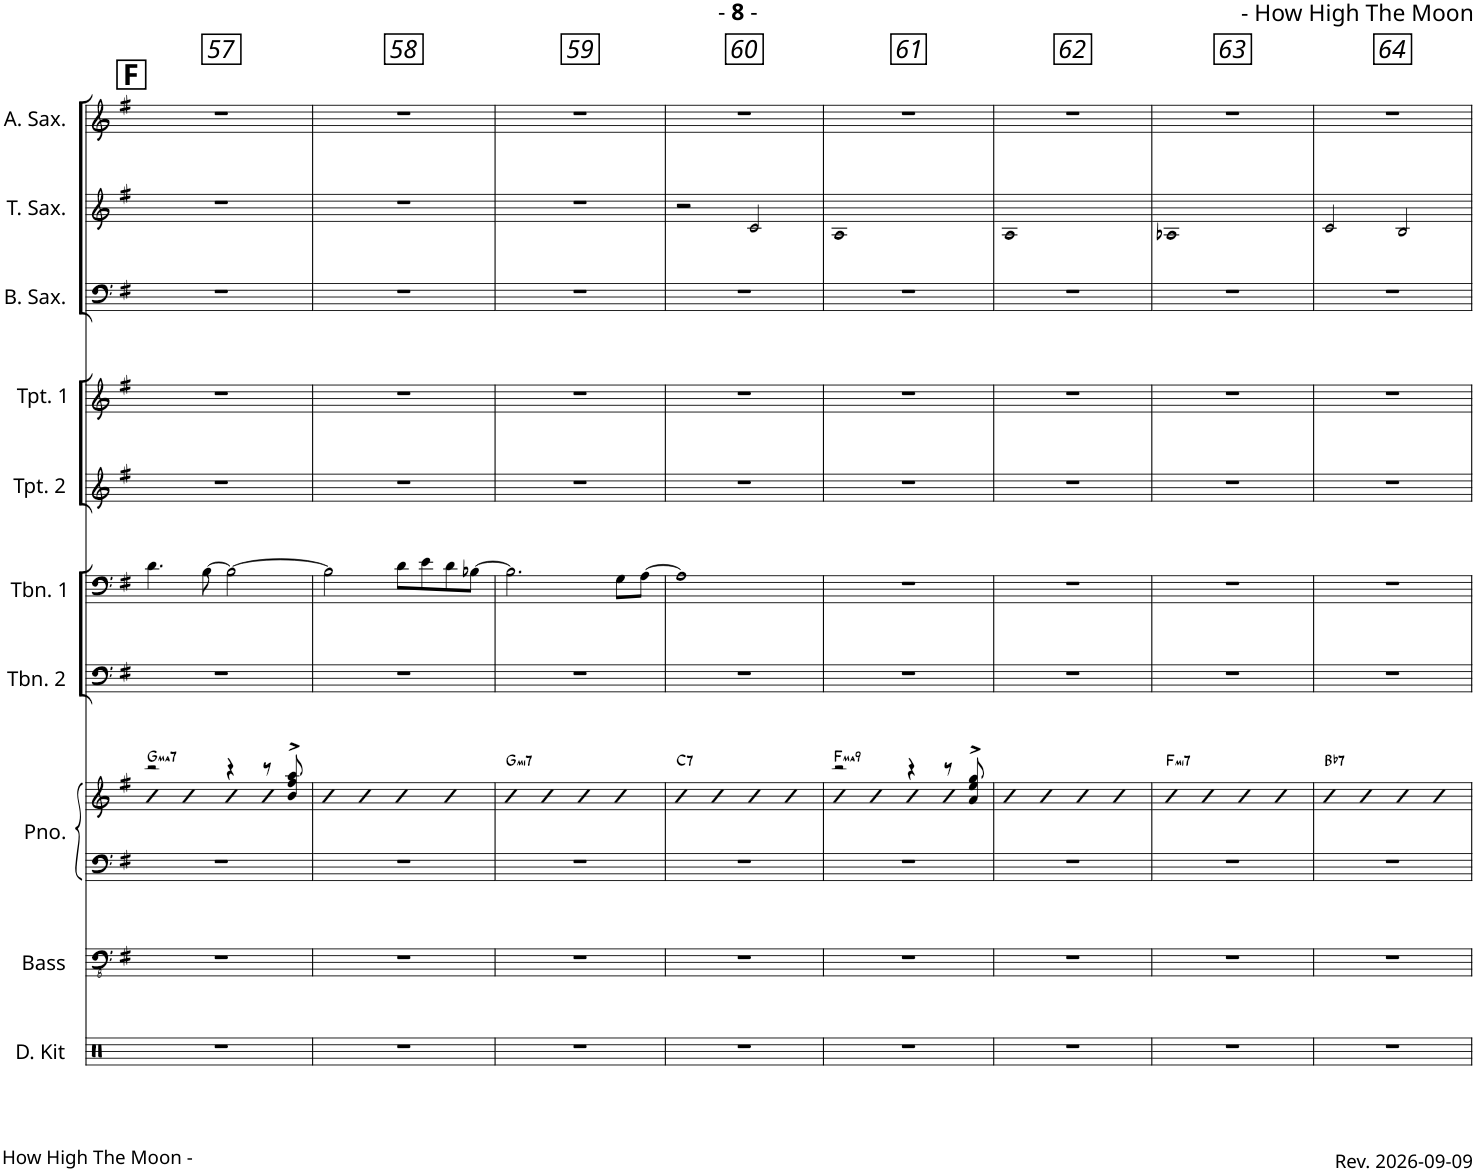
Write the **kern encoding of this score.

**kern	**kern	**kern	**kern	**harte	**kern	**kern	**kern	**kern	**kern	**kern	**kern
*part10	*part9	*part8	*part8	*part8	*part7	*part6	*part5	*part4	*part3	*part2	*part1
*staff11	*staff10	*staff9	*staff8	*	*staff7	*staff6	*staff5	*staff4	*staff3	*staff2	*staff1
*I"Drum Kit	*I"Acoustic Bass	*I"Piano	*	*	*I"Trombone 2	*I"Trombone 1	*I"Trumpet 2	*I"Trumpet 1	*I"Baritone Sax	*I"Tenor Sax	*I"Alto Sax
*I'D. Kit	*I'Bass	*I'Pno.	*	*	*I'Tbn. 2	*I'Tbn. 1	*I'Tpt. 2	*I'Tpt. 1	*I'B. Sax.	*I'T. Sax.	*I'A. Sax.
!!LO:PB:g=z
*clefX	*clefFv4	*clefF4	*clefG2	*	*clefF4	*clefF4	*clefG2	*clefG2	*clefF4	*clefG2	*clefG2
*	*	*	*	*	*	*	*Trd1c2	*Trd1c2	*Trd12c21	*Trd8c14	*Trd5c9
*k[]	*k[f#]	*k[f#]	*k[f#]	*	*k[f#]	*k[f#]	*k[f#]	*k[f#]	*k[f#]	*k[f#]	*k[f#]
*M4/4	*M4/4	*M4/4	*M4/4	*	*M4/4	*M4/4	*M4/4	*M4/4	*M4/4	*M4/4	*M4/4
!!LO:REH:place=s1:a:B:cj:fs=14:t=F
=57	=57	=57	=57	=57	=57	=57	=57	=57	=57	=57	=57
*	*	*	*^	*	*	*	*	*	*	*	*
!	!	!	!	!	!LO:H:kt=ma7	!	!	!	!	!	!	!
1r	1r	1r	2r	4b	G:maj7	1r	4.d\	1r	1r	1r	1r	1r
.	.	.	.	4b	.	.	.	.	.	.	.	.
.	.	.	.	.	.	.	[8B\	.	.	.	.	.
.	.	.	4r	4b	.	.	2B\_	.	.	.	.	.
.	.	.	8r	4b	.	.	.	.	.	.	.	.
.	.	.	8b/^ 8ff#/^ 8aa/^	.	.	.	.	.	.	.	.	.
*	*	*	*v	*v	*	*	*	*	*	*	*	*
=58	=58	=58	=58	=58	=58	=58	=58	=58	=58	=58	=58
1r	1r	1r	4b	.	1r	2B\]	1r	1r	1r	1r	1r
.	.	.	4b	.	.	.	.	.	.	.	.
.	.	.	4b	.	.	8d\L	.	.	.	.	.
.	.	.	.	.	.	8e\	.	.	.	.	.
.	.	.	4b	.	.	8d\	.	.	.	.	.
.	.	.	.	.	.	[8B-X\J	.	.	.	.	.
=59	=59	=59	=59	=59	=59	=59	=59	=59	=59	=59	=59
!	!	!	!	!LO:H:kt=mi7	!	!	!	!	!	!	!
1r	1r	1r	4b	G:min7	1r	2.B-\]	1r	1r	1r	1r	1r
.	.	.	4b	.	.	.	.	.	.	.	.
.	.	.	4b	.	.	.	.	.	.	.	.
.	.	.	4b	.	.	8G\L	.	.	.	.	.
.	.	.	.	.	.	[8A\J	.	.	.	.	.
=60	=60	=60	=60	=60	=60	=60	=60	=60	=60	=60	=60
!	!	!	!	!LO:H:kt=7	!	!	!	!	!	!	!
1r	1r	1r	4b	C:7	1r	1A]	1r	1r	1r	2r	1r
.	.	.	4b	.	.	.	.	.	.	.	.
.	.	.	4b	.	.	.	.	.	.	2c/	.
.	.	.	4b	.	.	.	.	.	.	.	.
=61	=61	=61	=61	=61	=61	=61	=61	=61	=61	=61	=61
*	*	*	*^	*	*	*	*	*	*	*	*
!	!	!	!	!	!LO:H:kt=ma9	!	!	!	!	!	!	!
1r	1r	1r	2r	4b	F:maj9	1r	1r	1r	1r	1r	1A	1r
.	.	.	.	4b	.	.	.	.	.	.	.	.
.	.	.	4r	4b	.	.	.	.	.	.	.	.
.	.	.	8r	4b	.	.	.	.	.	.	.	.
.	.	.	8a/^ 8ee/^ 8gg/^	.	.	.	.	.	.	.	.	.
*	*	*	*v	*v	*	*	*	*	*	*	*	*
=62	=62	=62	=62	=62	=62	=62	=62	=62	=62	=62	=62
1r	1r	1r	4b	.	1r	1r	1r	1r	1r	1A	1r
.	.	.	4b	.	.	.	.	.	.	.	.
.	.	.	4b	.	.	.	.	.	.	.	.
.	.	.	4b	.	.	.	.	.	.	.	.
=63	=63	=63	=63	=63	=63	=63	=63	=63	=63	=63	=63
!	!	!	!	!LO:H:kt=mi7	!	!	!	!	!	!	!
1r	1r	1r	4b	F:min7	1r	1r	1r	1r	1r	1A-X	1r
.	.	.	4b	.	.	.	.	.	.	.	.
.	.	.	4b	.	.	.	.	.	.	.	.
.	.	.	4b	.	.	.	.	.	.	.	.
=64	=64	=64	=64	=64	=64	=64	=64	=64	=64	=64	=64
!	!	!	!	!LO:H:kt=7	!	!	!	!	!	!	!
1r	1r	1r	4b	Bb:7	1r	1r	1r	1r	1r	2c/	1r
.	.	.	4b	.	.	.	.	.	.	.	.
.	.	.	4b	.	.	.	.	.	.	2B/	.
.	.	.	4b	.	.	.	.	.	.	.	.
=	=	=	=	=	=	=	=	=	=	=	=
*-	*-	*-	*-	*-	*-	*-	*-	*-	*-	*-	*-
